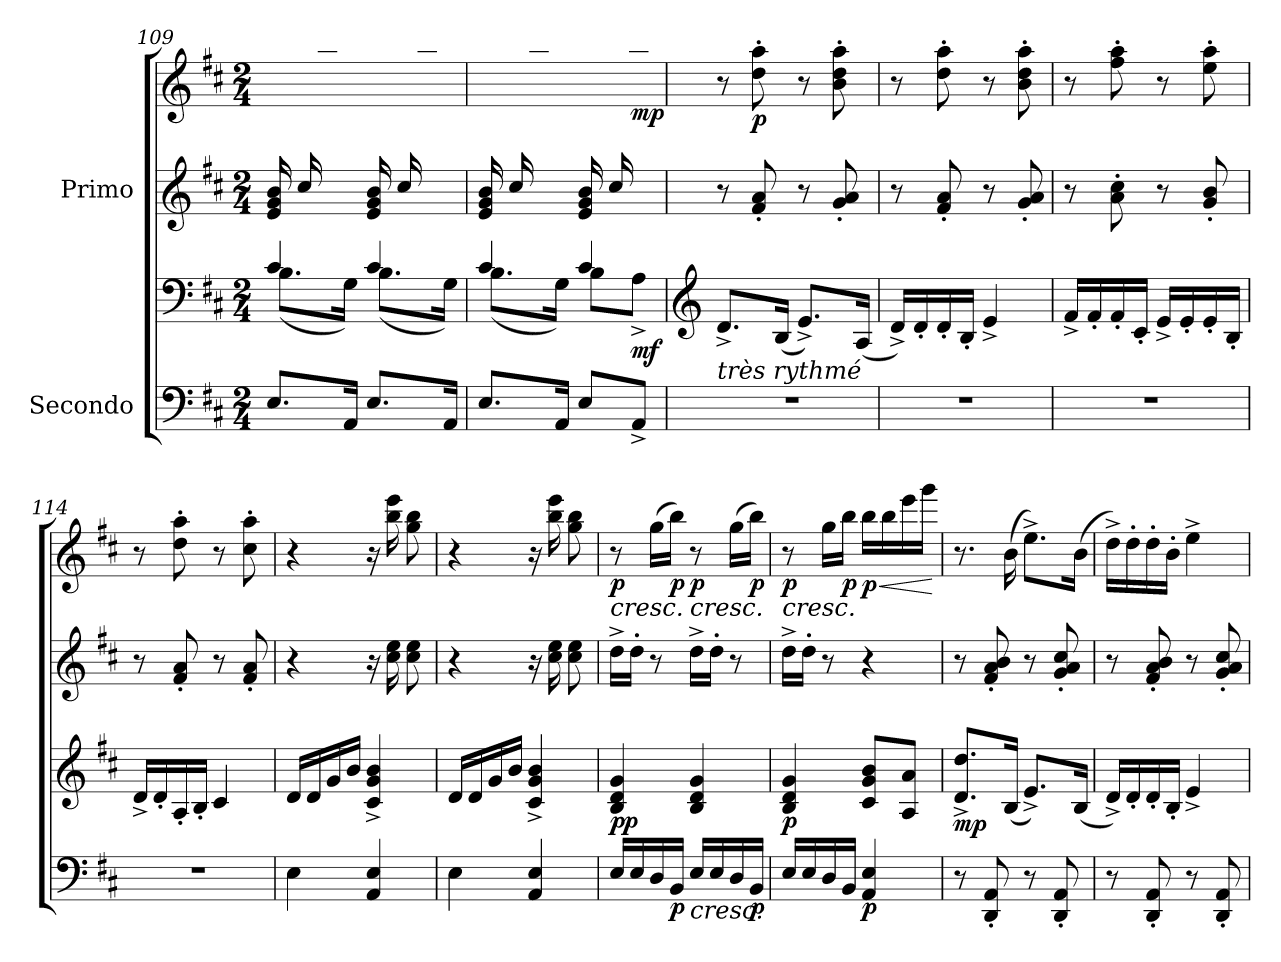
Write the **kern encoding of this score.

**kern	**kern	**dynam	**kern	**kern	**dynam
*part2	*part2	*part2	*part1	*part1	*part1
*staff4	*staff3	*staff3/4	*staff2	*staff1	*staff1/2
*I"Secondo	*	*	*I"Primo	*	*
*clefF4	*clefF4	*	*clefG2	*clefG2	*
*k[f#c#]	*k[f#c#]	*	*k[f#c#]	*k[f#c#]	*
*M2/4	*M2/4	*	*M2/4	*M2/4	*
=109	=109	=109	=109	=109	=109
*	*^	*	*^	*	*
8.E/L	4c#/	(<8.B\L	.	(>16e/ 16g/ 16b/LL	2ryy	8ryy	.
.	.	.	.	16cc#/J	.	.	.
.	.	.	.	8ryy	.	8ee\ 8bb\J)	.
16AA/Jk	.	16G\Jk)	.	.	.	.	.
8.E/L	4c#/	(<8.B\L	.	(>16e/ 16g/ 16b/LL	.	8ryy	.
.	.	.	.	16cc#/J	.	.	.
.	.	.	.	8ryy	.	8ee\ 8bb\J)	.
16AA/Jk	.	16G\Jk)	.	.	.	.	.
=110	=110	=110	=110	=110	=110	=110	=110
8.E/L	4c#/	(<8.B\L	.	(>16e/ 16g/ 16b/LL	2ryy	8ryy	.
.	.	.	.	16cc#/J	.	.	.
.	.	.	.	8ryy	.	8ee\ 8bb\J)	.
16AA/Jk	.	16G\Jk)	.	.	.	.	.
8E/L	4c#/	8B\L	.	(>16e/ 16g/ 16b/LL	.	8ryy	.
.	.	.	.	16cc#/J	.	.	.
*	*	*	*	*	*	*MM90	*
!	!	!	!LO:DY:b	!	!	!	!LO:DY:b
8AA^/J	.	8A^\J	mf	8ryy	.	8ee\ 8aa\J)	mp
*	*v	*v	*	*	*	*	*
*	*	*	*v	*v	*	*
=111	=111	=111	=111	=111	=111
*	*clefG2	*	*	*	*
*	*	*	*	*MM98	*
*	*^	*	*	*	*
!LO:TX:a:i:t=très rythmé	!	!	!	!	!	!
!	!	!	!LO:DY:b	!	!	!
!	!	!	!LO:DY:n=1:b	!	!	!
!	!	!	!LO:DY:n=2:b	!	!	!
*	*v	*v	*	*	*	*
2r	8.d^/L	other-dynamics p other-dynamics	8r	8r	.
!	!	!	!	!	!LO:DY:b
.	.	.	8f#/' 8a/'	8dd\' 8aa\'	p
.	(<16B/Jk	.	.	.	.
.	8.e^/L)	.	8r	8r	.
.	.	.	8g/' 8a/'	8b\' 8dd\' 8aa\'	.
.	(<16A/Jk	.	.	.	.
!!LO:LB:g=z
=112	=112	=112	=112	=112	=112
2r	16d^/LL)	.	8r	8r	.
.	16d'/	.	.	.	.
.	16d'/	.	8f#/' 8a/'	8dd\' 8aa\'	.
.	16B'/JJ	.	.	.	.
.	4e^/	.	8r	8r	.
.	.	.	8g/' 8a/'	8b\' 8dd\' 8aa\'	.
=113	=113	=113	=113	=113	=113
2r	16f#^/LL	.	8r	8r	.
.	16f#'/	.	.	.	.
.	16f#'/	.	8a\' 8cc#\'	8ff#\' 8aa\'	.
.	16c#'/JJ	.	.	.	.
.	16e^/LL	.	8r	8r	.
.	16e'/	.	.	.	.
.	16e'/	.	8g/' 8b/'	8ee\' 8aa\'	.
.	16B'/JJ	.	.	.	.
=114	=114	=114	=114	=114	=114
2r	16d^/LL	.	8r	8r	.
.	16d'/	.	.	.	.
.	16A'/	.	8f#/' 8a/'	8dd\' 8aa\'	.
.	16B'/JJ	.	.	.	.
.	4c#/	.	8r	8r	.
.	.	.	8f#/' 8a/'	8cc#\' 8aa\'	.
=115	=115	=115	=115	=115	=115
4E\	16d/LL	.	4r	4r	.
.	16d/	.	.	.	.
.	16g/	.	.	.	.
.	16b/JJ	.	.	.	.
4AA/ 4E/	4c#/^ 4g/^ 4b/^	.	16r	16r	.
.	.	.	16cc#\ 16ee\	16bb\ 16eee\	.
.	.	.	8cc#\ 8ee\	8gg\ 8bb\	.
=116	=116	=116	=116	=116	=116
4E\	16d/LL	.	4r	4r	.
.	16d/	.	.	.	.
.	16g/	.	.	.	.
.	16b/JJ	.	.	.	.
4AA/ 4E/	4c#/^ 4g/^ 4b/^	.	16r	16r	.
.	.	.	16cc#\ 16ee\	16bb\ 16eee\	.
.	.	.	8cc#\ 8ee\	8gg\ 8bb\	.
!!LO:LB:g=z
=117	=117	=117	=117	=117	=117
!	!	!LO:DY:b	!	!	!LO:HP:b
!	!	!LO:DY:n=1:b	!	!	!LO:DY:n=1:b
16E/LL	4B/ 4d/ 4g/	p p	16dd^\LL	8r	< p
16E/	.	.	16dd'\JJ	.	.
16D/	.	.	8r	(>16gg\LL	.
!	!	!LO:DY:n=2:b=2	!	!	!LO:DY:n=2:b
16BB/JJ	.	p	.	16bb\JJ)	p
!	!	!LO:HP:b=2	!	!	!LO:HP:n=1:b
!	!	!	!	!	!LO:DY:n=3:b
16E/LL	4B/ 4d/ 4g/	<	16dd^\LL	8r	[ < p
16E/	.	.	16dd'\JJ	.	.
16D/	.	.	8r	(>16gg\LL	.
!	!	!LO:DY:n=3:b=2	!	!	!LO:DY:n=4:b
16BB/JJ	.	p	.	16bb\JJ)	p
.	.	.	.	.	[
=118	=118	=118	=118	=118	=118
!	!	!LO:DY:b	!	!	!LO:HP:b
!	!	!	!	!	!LO:DY:n=1:b
16E/LL	4B/ 4d/ 4g/	p	16dd^\LL	8r	< p
16E/	.	.	16dd'\JJ	.	.
16D/	.	.	8r	16gg\LL	.
!	!	!	!	!	!LO:DY:n=2:b
16BB/JJ	.	.	.	16bb\JJ	p
!	!	!LO:DY:n=1:b=2	!	!	!LO:HP:n=1:b
!	!	!	!	!	!LO:DY:n=3:b
4AA/ 4E/	8c#/ 8g/ 8b/L	[ p	4r	16bb\LL	[ < p
.	.	.	.	16bb\	.
.	8A/ 8a/J	.	.	16eee\	.
.	.	.	.	16ggg\JJ	.
.	.	.	.	.	[
=119	=119	=119	=119	=119	=119
!	!	!LO:DY:b	!	!	!LO:DY:b=2
!	!	!	!	!	!LO:DY:n=1:b
8r	8.d/^ 8.dd/^L	mp	8r	8.r	mp mp
8DD/' 8AA/'	.	.	8f#/' 8a/' 8b/'	.	.
.	(<16B/Jk	.	.	(>16b\	.
8r	8.e^/L)	.	8r	8.ee^\L)	.
8DD/' 8AA/'	.	.	8g/' 8a/' 8cc#/'	.	.
.	(<16B/Jk	.	.	(>16b\Jk	.
=120	=120	=120	=120	=120	=120
8r	16d^/LL)	.	8r	16dd^\LL)	.
.	16d'/	.	.	16dd'\	.
8DD/' 8AA/'	16d'/	.	8f#/' 8a/' 8b/'	16dd'\	.
.	16B'/JJ	.	.	16b'\JJ	.
8r	4e^/	.	8r	4ee^\	.
8DD/' 8AA/'	.	.	8g/' 8a/' 8cc#/'	.	.
=	=	=	=	=	=
*-	*-	*-	*-	*-	*-
